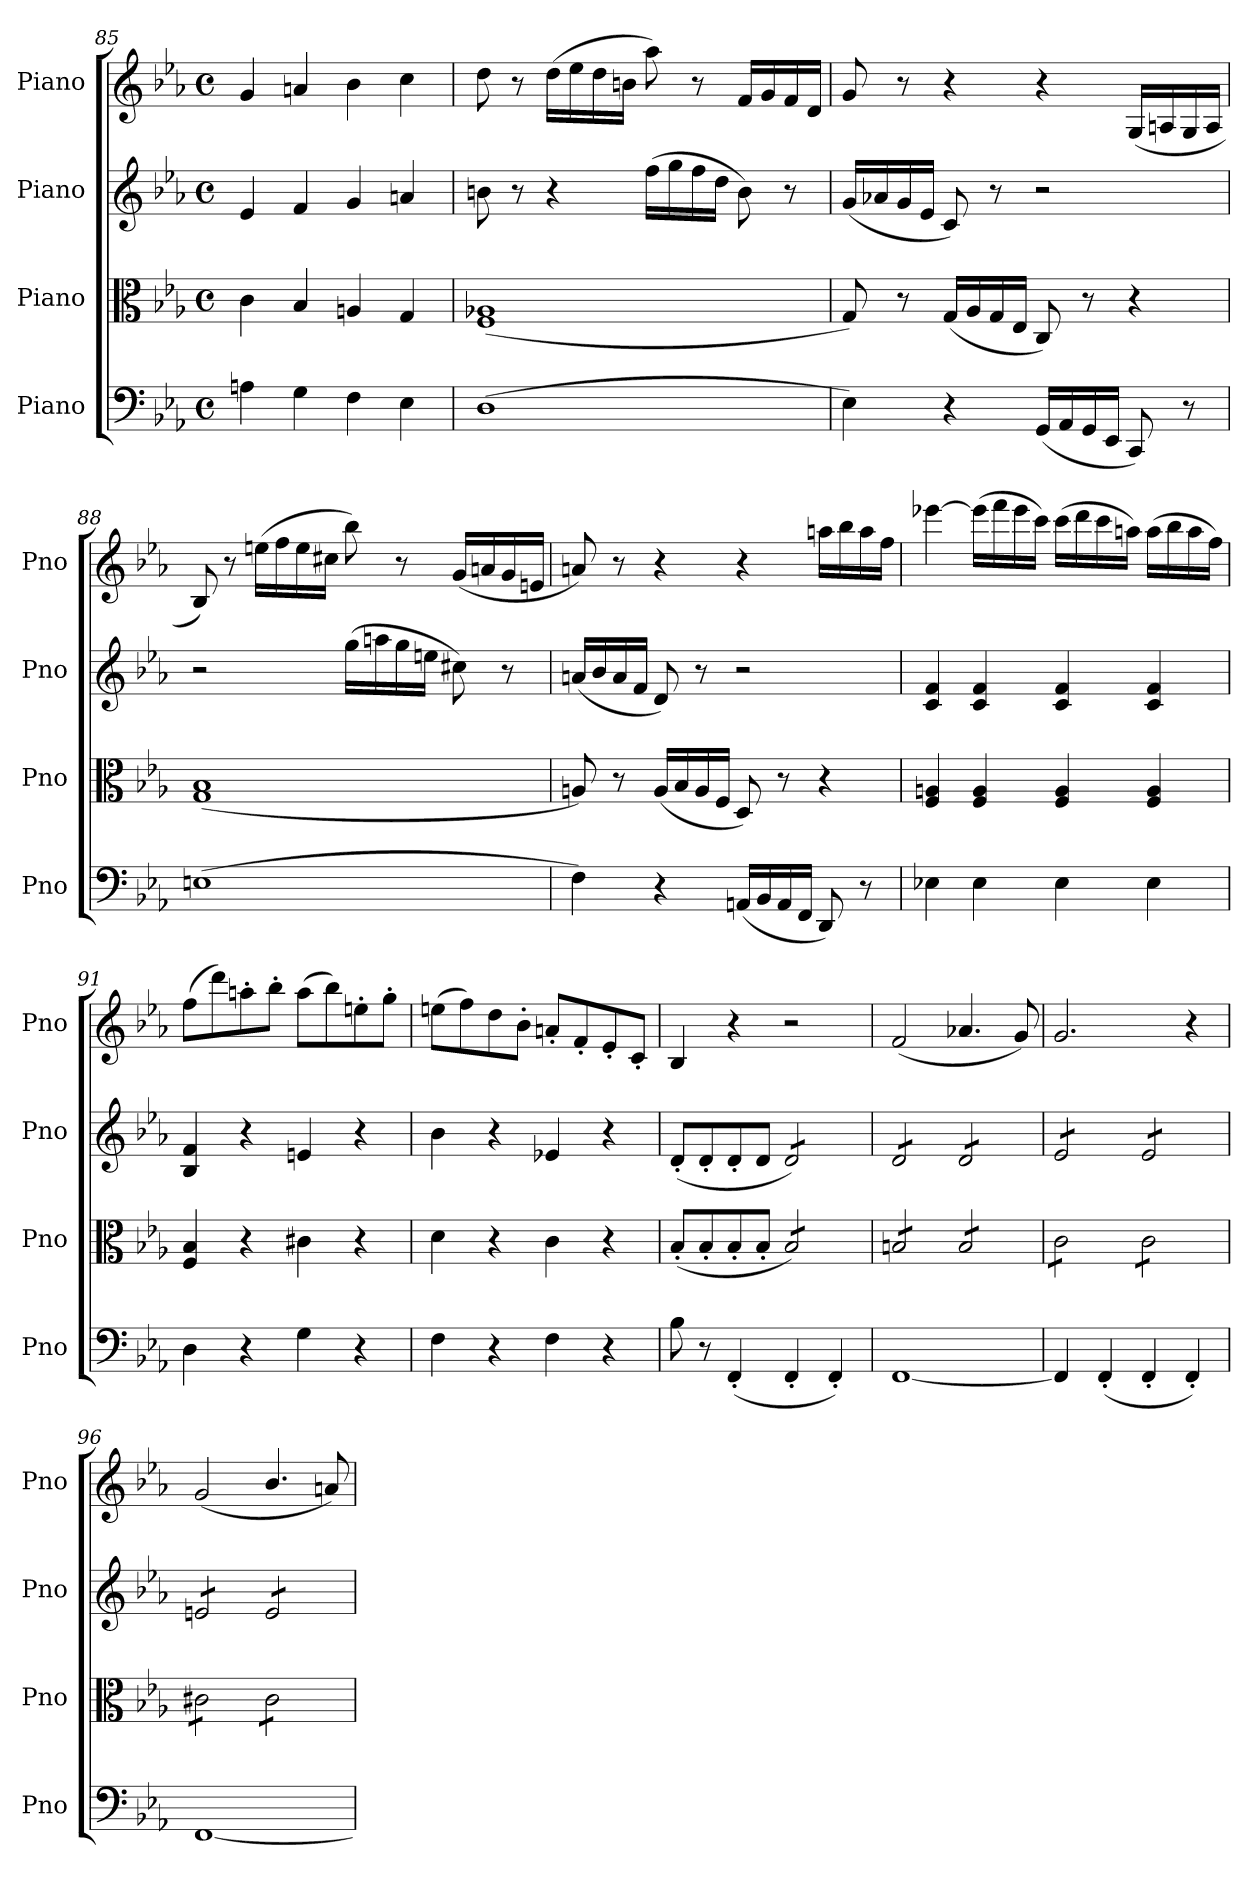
**kern	**kern	**kern	**kern
*part4	*part3	*part2	*part1
*staff4	*staff3	*staff2	*staff1
*I"Piano	*I"Piano	*I"Piano	*I"Piano
*I'Pno	*I'Pno	*I'Pno	*I'Pno
*clefF4	*clefC3	*clefG2	*clefG2
*k[b-e-a-]	*k[b-e-a-]	*k[b-e-a-]	*k[b-e-a-]
*M4/4	*M4/4	*M4/4	*M4/4
*met(c)	*met(c)	*met(c)	*met(c)
=85	=85	=85	=85
4An\	4c\	4e-/	4g/
4G\	4B-/	4f/	4an/
4F\	4An/	4g/	4b-\
4E-\	4G/	4an/	4cc\
=86	=86	=86	=86
(1D	(>1F 1A-X	8bn\	8dd\
.	.	8r	8r
.	.	4r	(16dd\LL
.	.	.	16ee-\
.	.	.	16dd\
.	.	.	16bn\JJ
.	.	(16ff\LL	8aa-\)
.	.	16gg\	.
.	.	16ff\	8r
.	.	16dd\JJ	.
.	.	8b\)	16f/LL
.	.	.	16g/
.	.	8r	16f/
.	.	.	16d/JJ
=87	=87	=87	=87
4E-\)	8G/)	(16g/LL	8g/
.	.	16a-X/	.
.	8r	16g/	8r
.	.	16e-/JJ	.
4r	(16G/LL	8c/)	4r
.	16A-/	.	.
.	16G/	8r	.
.	16E-/JJ	.	.
(16GG/LL	8C/)	2r	4r
16AA-/	.	.	.
16GG/	8r	.	.
16EE-/JJ	.	.	.
8CC/)	4r	.	(16G/LL
.	.	.	16An/
8r	.	.	16G/
.	.	.	16A/JJ
=88	=88	=88	=88
(>1En	(>1G 1B-	2r	8B-/)
.	.	.	8r
.	.	.	(16een\LL
.	.	.	16ff\
.	.	.	16ee\
.	.	.	16cc#X\JJ
.	.	(16gg\LL	8bb-\)
.	.	16aan\	.
.	.	16gg\	8r
.	.	16een\JJ	.
.	.	8cc#X\)	(16g/LL
.	.	.	16an/
.	.	8r	16g/
.	.	.	16en/JJ
!!LO:LB:g=z
=89	=89	=89	=89
4F\)	8An/)	(16an/LL	8an/)
.	.	16b-/	.
.	8r	16a/	8r
.	.	16f/JJ	.
4r	(16A/LL	8d/)	4r
.	16B-/	.	.
.	16A/	8r	.
.	16F/JJ	.	.
(16AAn/LL	8D/)	2r	4r
16BB-/	.	.	.
16AA/	8r	.	.
16FF/JJ	.	.	.
8DD/)	4r	.	16aan\LL
.	.	.	16bb-\
8r	.	.	16aa\
.	.	.	16ff\JJ
=90	=90	=90	=90
4E-X\	4F/ 4An/	4c/ 4f/	[4eee-X\
4E-\	4F/ 4A/	4c/ 4f/	(16eee-\LL]
.	.	.	16fff\
.	.	.	16eee-\
.	.	.	16ccc\JJ)
4E-\	4F/ 4A/	4c/ 4f/	(16ccc\LL
.	.	.	16ddd\
.	.	.	16ccc\
.	.	.	16aan\JJ)
4E-\	4F/ 4A/	4c/ 4f/	(16aa\LL
.	.	.	16bb-\
.	.	.	16aa\
.	.	.	16ff\JJ)
=91	=91	=91	=91
4D\	4F/ 4B-/	4B-/ 4f/	(8ff\L
.	.	.	8ddd\)
4r	4r	4r	8aan'\
.	.	.	8bb-'\J
4G\	4c#X\	4en/	(8aa\L
.	.	.	8bb-\)
4r	4r	4r	8een'\
.	.	.	8gg'\J
=92	=92	=92	=92
4F\	4d\	4b-\	(8een\L
.	.	.	8ff\)
4r	4r	4r	8dd\
.	.	.	8b-'\J
4F\	4c\	4e-X/	8an'/L
.	.	.	8f'/
4r	4r	4r	8e-'/
.	.	.	8c'/J
=93	=93	=93	=93
8B-\	(8B-'/L	(8d'/L	4B-/
8r	8B-'/	8d'/	.
(4FF'/	8B-'/	8d'/	4r
.	8B-'/J	8d/J	.
*	*tremolo	*	*
*	*	*tremolo	*
4FF'/	8B-/)L	8d/)L	2r
.	8B-/)	8d/)	.
4FF'/)	8B-/)	8d/)	.
.	8B-/)J	8d/)J	.
=94	=94	=94	=94
[1FF	(8Bn/L	8d/L	(2f/
.	(8Bn/	8d/	.
.	(8Bn/	8d/	.
.	(8Bn/J	8d/J	.
.	8B/)L	8d/L	4.a-X/
.	8B/)	8d/	.
.	8B/)	8d/	.
.	8B/)J	8d/J	8g/)
=95	=95	=95	=95
4FF/]	8c\L	8e-/L	2.g/
.	8c\	8e-/	.
(4FF'/	8c\	8e-/	.
.	8c\J	8e-/J	.
4FF'/	8c\L	8e-/L	.
.	8c\	8e-/	.
4FF'/)	8c\	8e-/	4r
.	8c\J	8e-/J	.
=96	=96	=96	=96
[1FF	8c#X\L	8en/L	(2g/
.	8c#X\	8en/	.
.	8c#X\	8en/	.
.	8c#X\J	8en/J	.
.	8c#\L	8e/L	4.b-/
.	8c#\	8e/	.
.	8c#\	8e/	.
.	8c#\J	8e/J	8an/)
*	*	*Xtremolo	*
*	*Xtremolo	*	*
=	=	=	=
*-	*-	*-	*-
